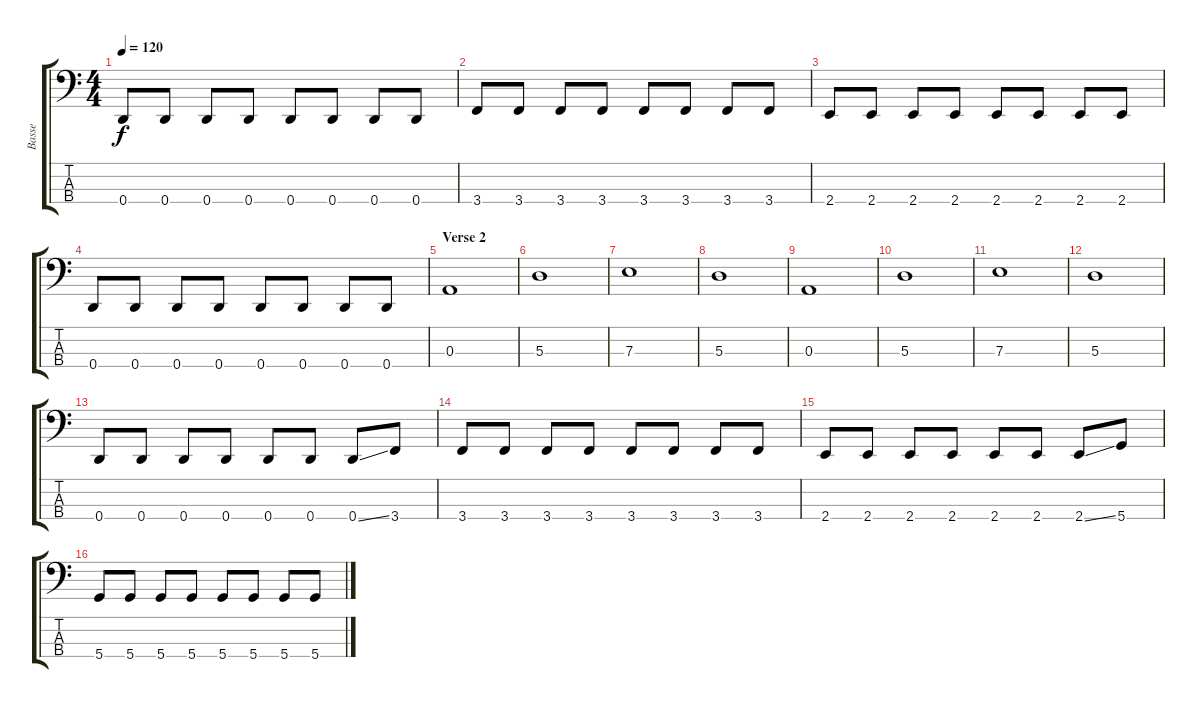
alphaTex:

\track ("Basse" "Basse") {instrument electricbasspick}
\staff {score tabs}
\tuning (G2 D2 A1 D1) {hide}
\ts (4 4)
\tempo 120
\clef f4
\ks c
0.4.8{dy f} 0.4.8 0.4.8 0.4.8 0.4.8 0.4.8 0.4.8 0.4.8 |
3.4.8 3.4.8 3.4.8 3.4.8 3.4.8 3.4.8 3.4.8 3.4.8 |
2.4.8 2.4.8 2.4.8 2.4.8 2.4.8 2.4.8 2.4.8 2.4.8 |
0.4.8 0.4.8 0.4.8 0.4.8 0.4.8 0.4.8 0.4.8 0.4.8 |
\section ("" "Verse 2")
0.3.1 |
5.3.1 |
7.3.1 |
5.3.1 |
0.3.1 |
5.3.1 |
7.3.1 |
5.3.1 |
0.4.8 0.4.8 0.4.8 0.4.8 0.4.8 0.4.8 0.4{ss}.8 3.4.8 |
3.4.8 3.4.8 3.4.8 3.4.8 3.4.8 3.4.8 3.4.8 3.4.8 |
2.4.8 2.4.8 2.4.8 2.4.8 2.4.8 2.4.8 2.4{ss}.8 5.4.8 |
5.4.8 5.4.8 5.4.8 5.4.8 5.4.8 5.4.8 5.4.8 5.4.8
